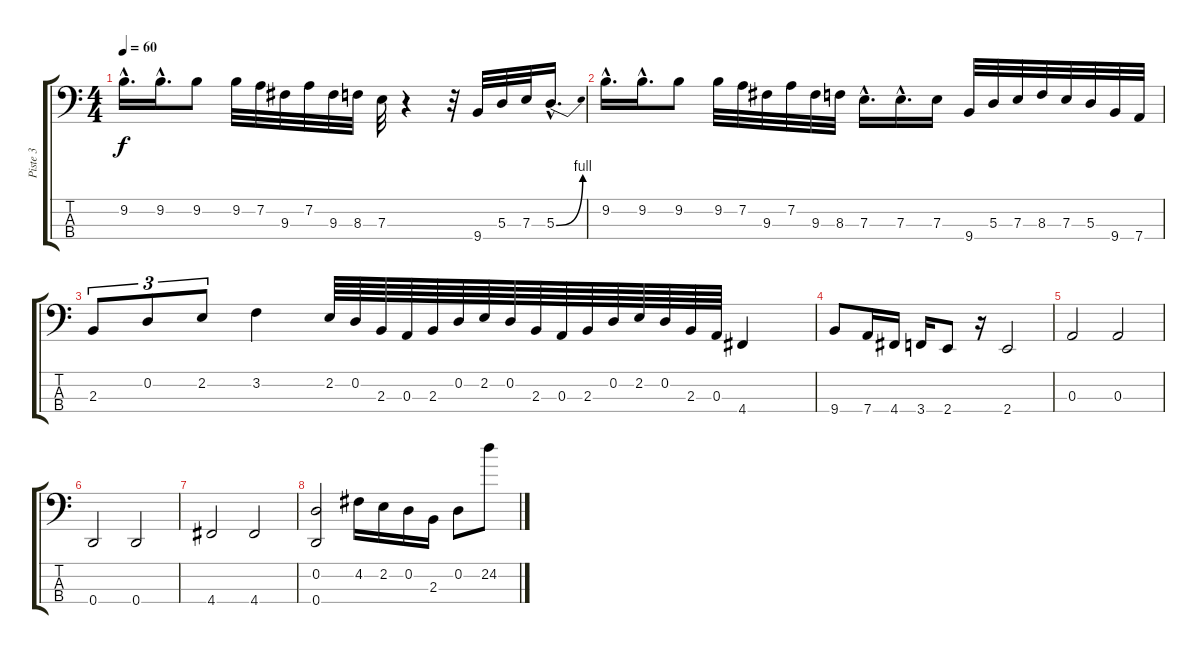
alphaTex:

\track ("Piste 3" "Piste 3") {instrument electricbassfinger}
\staff {score tabs}
\tuning (G2 D2 A1 D1) {hide}
\ts (4 4)
\tempo 60
\clef f4
\ks c
9.2{hac}.16{d dy f} 9.2{hac}.16{d} 9.2.8 9.2.32 7.2.32 9.3.32 7.2.32 9.3.32 8.3.32 7.3.32 r.4 r.32 9.4.32 5.3.32 7.3.32 5.3{be (bend 0 0 60 4) hac}.16{d} |
9.2{hac}.16{d} 9.2{hac}.16{d} 9.2.8 9.2.32 7.2.32 9.3.32 7.2.32 9.3.32 8.3.32 7.3{hac}.16{d} 7.3{hac}.16{d} 7.3.16 9.4.32 5.3.32 7.3.32 8.3.32 7.3.32 5.3.32 9.4.32 7.4.32 |
2.3.8{tu (3 2)} 0.2.8{tu (3 2)} 2.2.8{tu (3 2)} 3.2.4 2.2.64 0.2.64 2.3.64 0.3.64 2.3.64 0.2.64 2.2.64 0.2.64 2.3.64 0.3.64 2.3.64 0.2.64 2.2.64 0.2.64 2.3.64 0.3.64 4.4.4 |
9.4.8 7.4.16 4.4.16 3.4.16 2.4.8 r.16 2.4.2 |
0.3.2 0.3.2 |
0.4.2 0.4.2 |
4.4.2 4.4.2 |
(0.2 0.4).2 4.2.16 2.2.16 0.2.16 2.3.16 0.2.8 24.2.8
